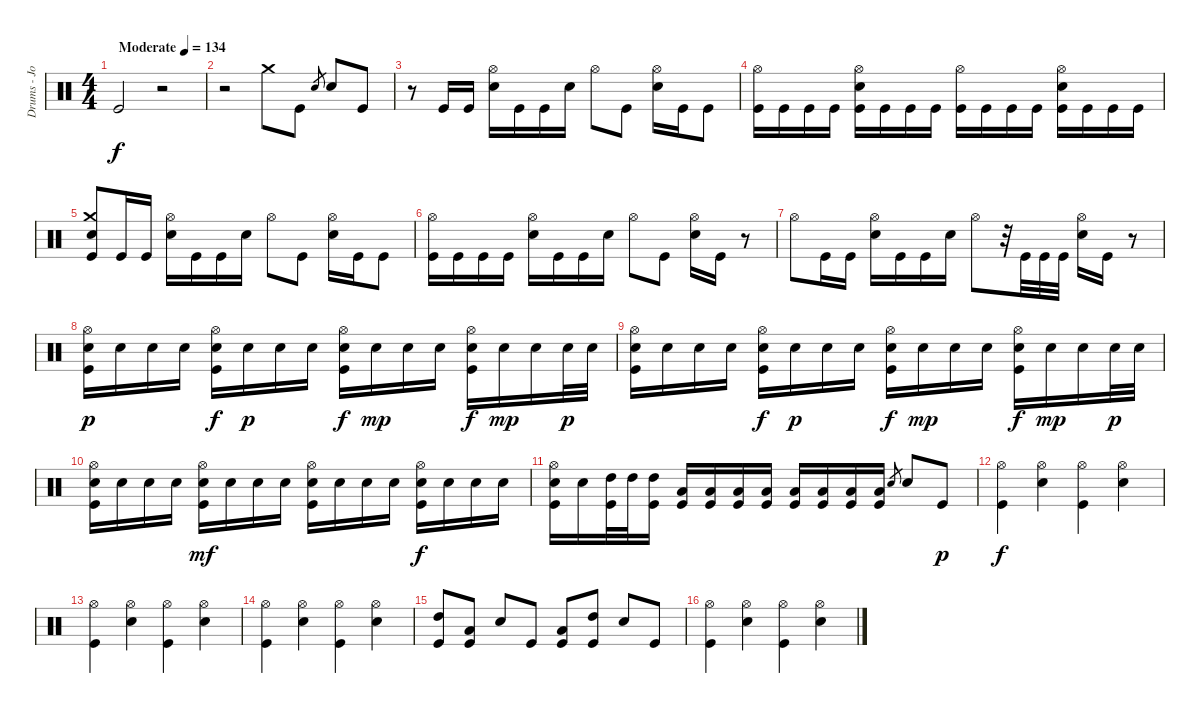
\track ("Drums - Joey" "Drums - Jo") {instrument percussion}
\staff {score}
\articulation defaults
\ts (4 4)
\tempo (134 "Moderate")
\clef neutral
\ks c "Kick (hit)".2{dy f}
r.2 |
r.2 "Crash medium (hit)".8 "Kick (hit)".8 "Electric Snare (hit)".8{gr} "Electric Snare (hit)".8 "Kick (hit)".8 |
r.8 "Kick (hit)".16 "Kick (hit)".16 ("Hi-Hat (open)" "Electric Snare (hit)").16 "Kick (hit)".16 "Kick (hit)".16 "Electric Snare (hit)".16 "Hi-Hat (open)".8 "Kick (hit)".8 ("Hi-Hat (open)" "Electric Snare (hit)").16 "Kick (hit)".16 "Kick (hit)".8 |
("Hi-Hat (open)" "Kick (hit)").16 "Kick (hit)".16 "Kick (hit)".16 "Kick (hit)".16 ("Hi-Hat (open)" "Electric Snare (hit)" "Kick (hit)").16 "Kick (hit)".16 "Kick (hit)".16 "Kick (hit)".16 ("Hi-Hat (open)" "Kick (hit)").16 "Kick (hit)".16 "Kick (hit)".16 "Kick (hit)".16 ("Hi-Hat (open)" "Electric Snare (hit)" "Kick (hit)").16 "Kick (hit)".16 "Kick (hit)".16 "Kick (hit)".16 |
("Crash medium (hit)" "Electric Snare (hit)" "Kick (hit)").8 "Kick (hit)".16 "Kick (hit)".16 ("Hi-Hat (open)" "Electric Snare (hit)").16 "Kick (hit)".16 "Kick (hit)".16 "Electric Snare (hit)".16 "Hi-Hat (open)".8 "Kick (hit)".8 ("Hi-Hat (open)" "Electric Snare (hit)").16 "Kick (hit)".16 "Kick (hit)".8 |
("Hi-Hat (open)" "Kick (hit)").16 "Kick (hit)".16 "Kick (hit)".16 "Kick (hit)".16 ("Hi-Hat (open)" "Electric Snare (hit)").16 "Kick (hit)".16 "Kick (hit)".16 "Electric Snare (hit)".16 "Hi-Hat (open)".8 "Kick (hit)".8 ("Hi-Hat (open)" "Electric Snare (hit)").16 "Kick (hit)".16 r.8 |
"Hi-Hat (open)".8 "Kick (hit)".16 "Kick (hit)".16 ("Hi-Hat (open)" "Electric Snare (hit)").16 "Kick (hit)".16 "Kick (hit)".16 "Electric Snare (hit)".16 "Hi-Hat (open)".8 r.32 "Kick (hit)".32 "Kick (hit)".32 "Kick (hit)".32 ("Hi-Hat (open)" "Electric Snare (hit)").16 "Kick (hit)".16 r.8 |
("Hi-Hat (open)" "Electric Snare (hit)" "Kick (hit)").16{dy p} "Electric Snare (hit)".16 "Electric Snare (hit)".16 "Electric Snare (hit)".16 ("Hi-Hat (open)" "Electric Snare (hit)" "Kick (hit)").16{dy f} "Electric Snare (hit)".16{dy p} "Electric Snare (hit)".16 "Electric Snare (hit)".16 ("Hi-Hat (open)" "Electric Snare (hit)" "Kick (hit)").16{dy f} "Electric Snare (hit)".16{dy mp} "Electric Snare (hit)".16 "Electric Snare (hit)".16 ("Hi-Hat (open)" "Electric Snare (hit)" "Kick (hit)").16{dy f} "Electric Snare (hit)".16{dy mp} "Electric Snare (hit)".16 "Electric Snare (hit)".32{dy p} "Electric Snare (hit)".32 |
("Hi-Hat (open)" "Electric Snare (hit)" "Kick (hit)").16 "Electric Snare (hit)".16 "Electric Snare (hit)".16 "Electric Snare (hit)".16 ("Hi-Hat (open)" "Electric Snare (hit)" "Kick (hit)").16{dy f} "Electric Snare (hit)".16{dy p} "Electric Snare (hit)".16 "Electric Snare (hit)".16 ("Hi-Hat (open)" "Electric Snare (hit)" "Kick (hit)").16{dy f} "Electric Snare (hit)".16{dy mp} "Electric Snare (hit)".16 "Electric Snare (hit)".16 ("Hi-Hat (open)" "Electric Snare (hit)" "Kick (hit)").16{dy f} "Electric Snare (hit)".16{dy mp} "Electric Snare (hit)".16 "Electric Snare (hit)".32{dy p} "Electric Snare (hit)".32 |
("Hi-Hat (open)" "Electric Snare (hit)" "Kick (hit)").16 "Electric Snare (hit)".16 "Electric Snare (hit)".16 "Electric Snare (hit)".16 ("Hi-Hat (open)" "Electric Snare (hit)" "Kick (hit)").16{dy mf} "Electric Snare (hit)".16 "Electric Snare (hit)".16 "Electric Snare (hit)".16 ("Hi-Hat (open)" "Electric Snare (hit)" "Kick (hit)").16 "Electric Snare (hit)".16 "Electric Snare (hit)".16 "Electric Snare (hit)".16 ("Hi-Hat (open)" "Electric Snare (hit)" "Kick (hit)").16{dy f} "Electric Snare (hit)".16 "Electric Snare (hit)".16 "Electric Snare (hit)".16 |
("Hi-Hat (open)" "Electric Snare (hit)" "Kick (hit)").16 "Electric Snare (hit)".16 ("High Tom (hit)" "Kick (hit)").32 "High Tom (hit)".32 ("High Tom (hit)" "Kick (hit)").16 ("Low Tom (hit)" "Kick (hit)").16 ("Low Tom (hit)" "Kick (hit)").16 ("Low Floor Tom (hit)" "Kick (hit)").16 ("Low Floor Tom (hit)" "Kick (hit)").16 ("Low Tom (hit)" "Kick (hit)").16 ("Low Tom (hit)" "Kick (hit)").16 ("Low Floor Tom (hit)" "Kick (hit)").16 ("Low Floor Tom (hit)" "Kick (hit)").16 "Electric Snare (hit)".8{gr} "Electric Snare (hit)".8 "Kick (hit)".8{dy p} |
("Hi-Hat (open)" "Kick (hit)").4{dy f} ("Hi-Hat (open)" "Electric Snare (hit)").4 ("Hi-Hat (open)" "Kick (hit)").4 ("Hi-Hat (open)" "Electric Snare (hit)").4 |
("Hi-Hat (open)" "Kick (hit)").4 ("Hi-Hat (open)" "Electric Snare (hit)").4 ("Hi-Hat (open)" "Kick (hit)").4 ("Hi-Hat (open)" "Electric Snare (hit)").4 |
("Hi-Hat (open)" "Kick (hit)").4 ("Hi-Hat (open)" "Electric Snare (hit)").4 ("Hi-Hat (open)" "Kick (hit)").4 ("Hi-Hat (open)" "Electric Snare (hit)").4 |
("High Tom (hit)" "Kick (hit)").8 ("Low Tom (hit)" "Kick (hit)").8 "Electric Snare (hit)".8 "Kick (hit)".8 ("Low Tom (hit)" "Kick (hit)").8 ("High Tom (hit)" "Kick (hit)").8 "Electric Snare (hit)".8 "Kick (hit)".8 |
("Hi-Hat (open)" "Kick (hit)").4 ("Hi-Hat (open)" "Electric Snare (hit)").4 ("Hi-Hat (open)" "Kick (hit)").4 ("Hi-Hat (open)" "Electric Snare (hit)").4
